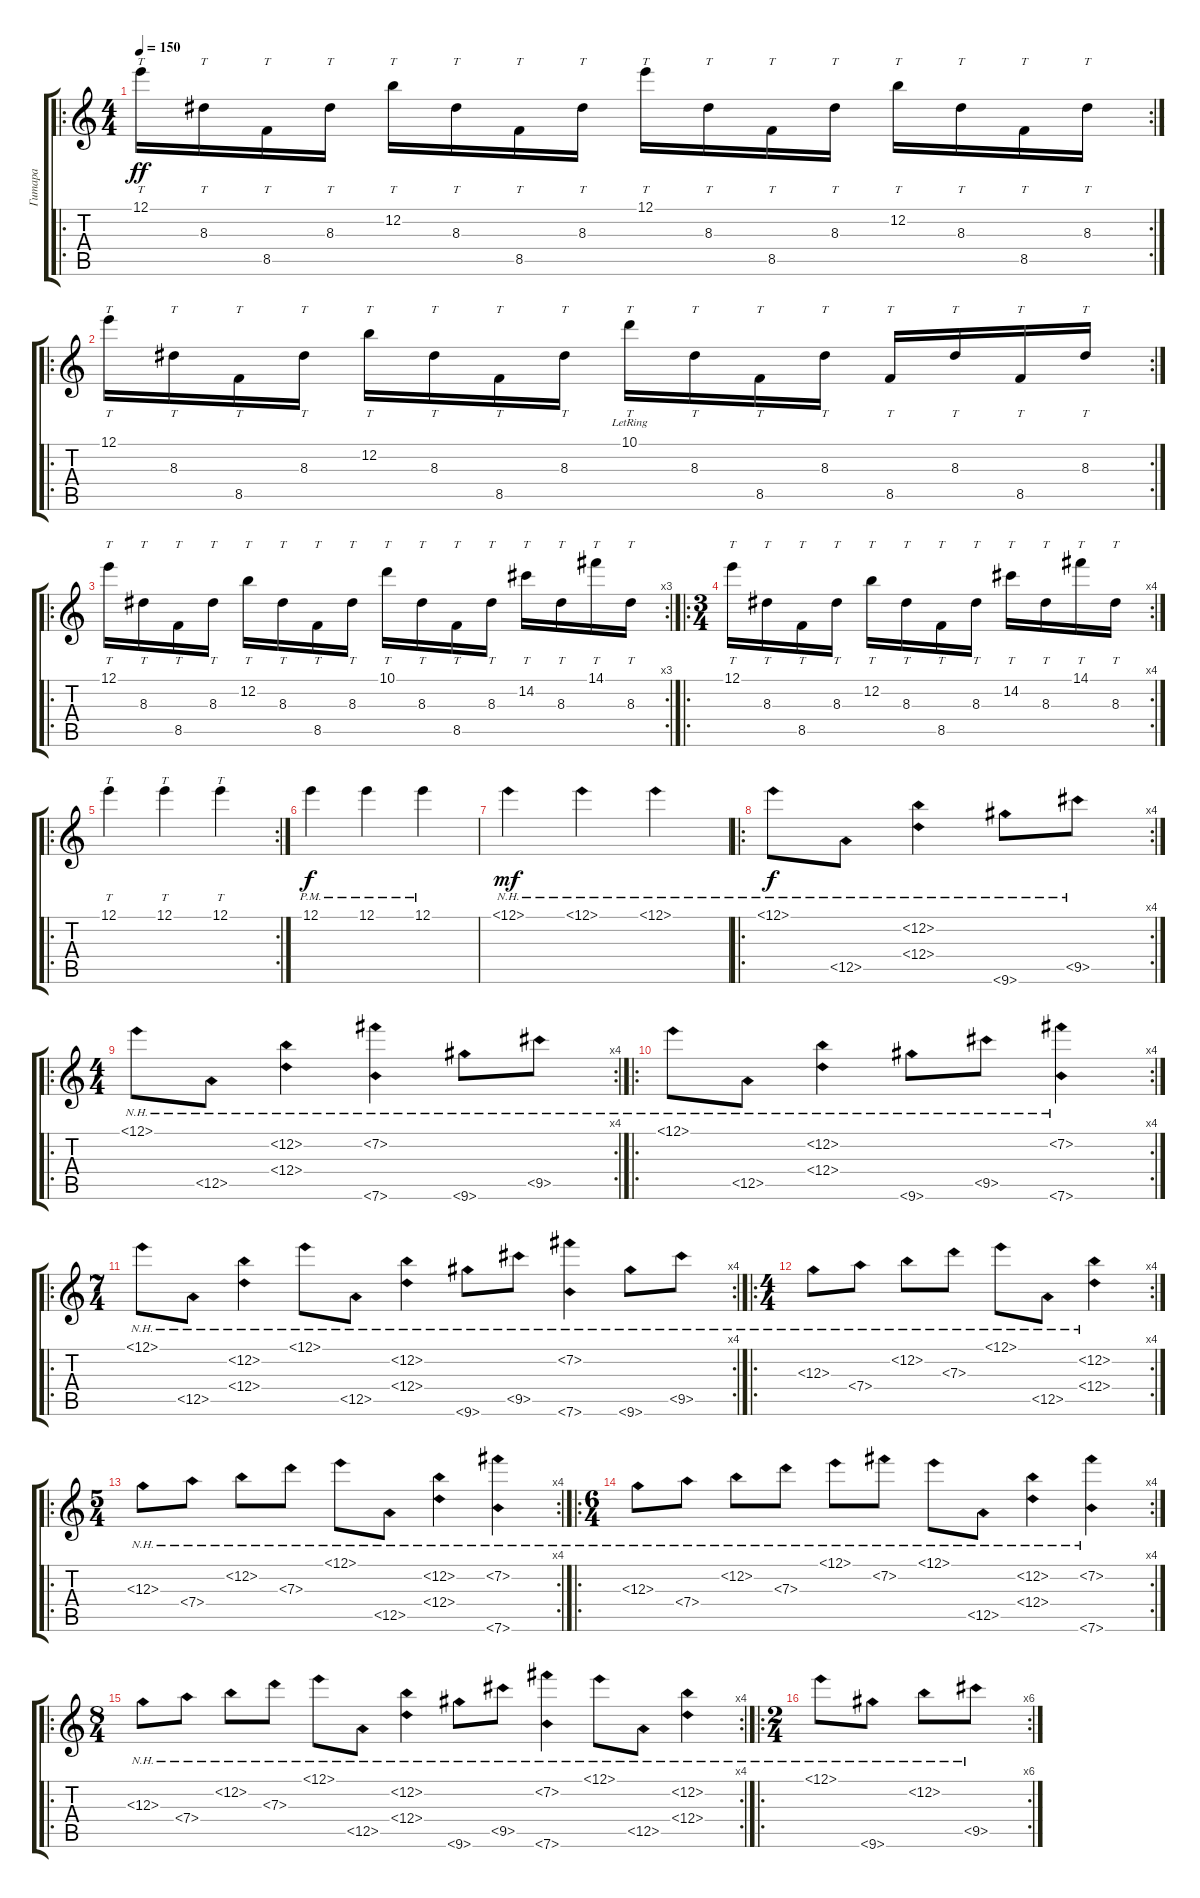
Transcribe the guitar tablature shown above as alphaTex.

\track ("Гитара" "Гитара") {instrument acousticguitarnylon}
\staff {score tabs}
\tuning (E4 B3 G3 D3 A2 E2) {hide}
\ro
\rc 2
\ts (4 4)
\tempo 150
\clef g2
\ks c
12.1.16{tt dy ff} 8.3.16{tt} 8.5.16{tt} 8.3.16{tt} 12.2.16{tt} 8.3.16{tt} 8.5.16{tt} 8.3.16{tt} 12.1.16{tt} 8.3.16{tt} 8.5.16{tt} 8.3.16{tt} 12.2.16{tt} 8.3.16{tt} 8.5.16{tt} 8.3.16{tt} |
\ro
\rc 2
12.1.16{tt} 8.3.16{tt} 8.5.16{tt} 8.3.16{tt} 12.2.16{tt} 8.3.16{tt} 8.5.16{tt} 8.3.16{tt} 10.1{lr}.16{tt} 8.3.16{tt} 8.5.16{tt} 8.3.16{tt} 8.5.16{tt} 8.3.16{tt} 8.5.16{tt} 8.3.16{tt} |
\ro
\rc 3
12.1.16{tt} 8.3.16{tt} 8.5.16{tt} 8.3.16{tt} 12.2.16{tt} 8.3.16{tt} 8.5.16{tt} 8.3.16{tt} 10.1.16{tt} 8.3.16{tt} 8.5.16{tt} 8.3.16{tt} 14.2.16{tt} 8.3.16{tt} 14.1.16{tt} 8.3.16{tt} |
\ro
\rc 4
\ts (3 4)
12.1.16{tt} 8.3.16{tt} 8.5.16{tt} 8.3.16{tt} 12.2.16{tt} 8.3.16{tt} 8.5.16{tt} 8.3.16{tt} 14.2.16{tt} 8.3.16{tt} 14.1.16{tt} 8.3.16{tt} |
\ro
\rc 2
12.1.4{tt} 12.1.4{tt} 12.1.4{tt} |
12.1{pm}.4{dy f} 12.1{pm}.4 12.1{pm}.4 |
12.1{nh}.4{dy mf} 12.1{nh}.4 12.1{nh}.4 |
\ro
\rc 4
12.1{nh}.8{dy f} 12.5{nh}.8 (12.2{nh} 12.4{nh}).4 9.6{nh}.8 9.5{nh}.8 |
\ro
\rc 4
\ts (4 4)
12.1{nh}.8 12.5{nh}.8 (12.2{nh} 12.4{nh}).4 (7.2{nh} 7.6{nh}).4 9.6{nh}.8 9.5{nh}.8 |
\ro
\rc 4
12.1{nh}.8 12.5{nh}.8 (12.2{nh} 12.4{nh}).4 9.6{nh}.8 9.5{nh}.8 (7.2{nh} 7.6{nh}).4 |
\ro
\rc 4
\ts (7 4)
12.1{nh}.8 12.5{nh}.8 (12.2{nh} 12.4{nh}).4 12.1{nh}.8 12.5{nh}.8 (12.2{nh} 12.4{nh}).4 9.6{nh}.8 9.5{nh}.8 (7.2{nh} 7.6{nh}).4 9.6{nh}.8 9.5{nh}.8 |
\ro
\rc 4
\ts (4 4)
12.3{nh}.8 7.4{nh}.8 12.2{nh}.8 7.3{nh}.8 12.1{nh}.8 12.5{nh}.8 (12.2{nh} 12.4{nh}).4 |
\ro
\rc 4
\ts (5 4)
12.3{nh}.8 7.4{nh}.8 12.2{nh}.8 7.3{nh}.8 12.1{nh}.8 12.5{nh}.8 (12.2{nh} 12.4{nh}).4 (7.2{nh} 7.6{nh}).4 |
\ro
\rc 4
\ts (6 4)
12.3{nh}.8 7.4{nh}.8 12.2{nh}.8 7.3{nh}.8 12.1{nh}.8 7.2{nh}.8 12.1{nh}.8 12.5{nh}.8 (12.2{nh} 12.4{nh}).4 (7.2{nh} 7.6{nh}).4 |
\ro
\rc 4
\ts (8 4)
12.3{nh}.8 7.4{nh}.8 12.2{nh}.8 7.3{nh}.8 12.1{nh}.8 12.5{nh}.8 (12.2{nh} 12.4{nh}).4 9.6{nh}.8 9.5{nh}.8 (7.2{nh} 7.6{nh}).4 12.1{nh}.8 12.5{nh}.8 (12.2{nh} 12.4{nh}).4 |
\ro
\rc 6
\ts (2 4)
12.1{nh}.8 9.6{nh}.8 12.2{nh}.8 9.5{nh}.8
